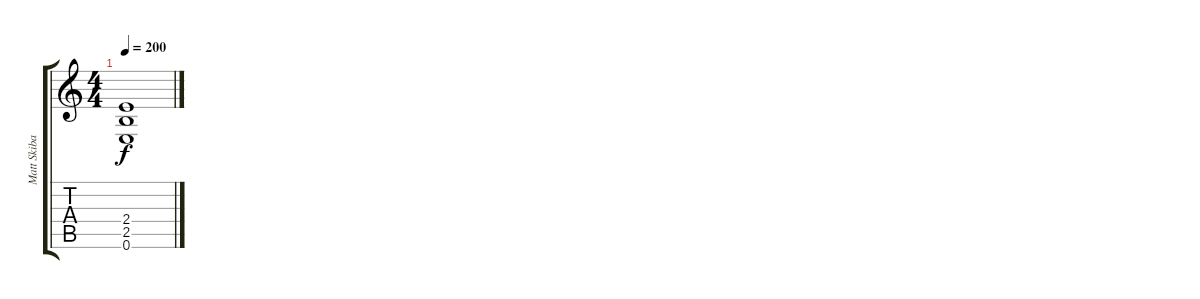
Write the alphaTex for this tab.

\track ("Matt Skiba" "Matt Skiba") {instrument distortionguitar}
\staff {score tabs}
\tuning (E4 B3 G3 D3 A2 E2) {hide}
\ts (4 4)
\tempo 200
\clef g2
\ks c
(2.4{t} 2.5{t} 0.6{t}).1{dy f}
